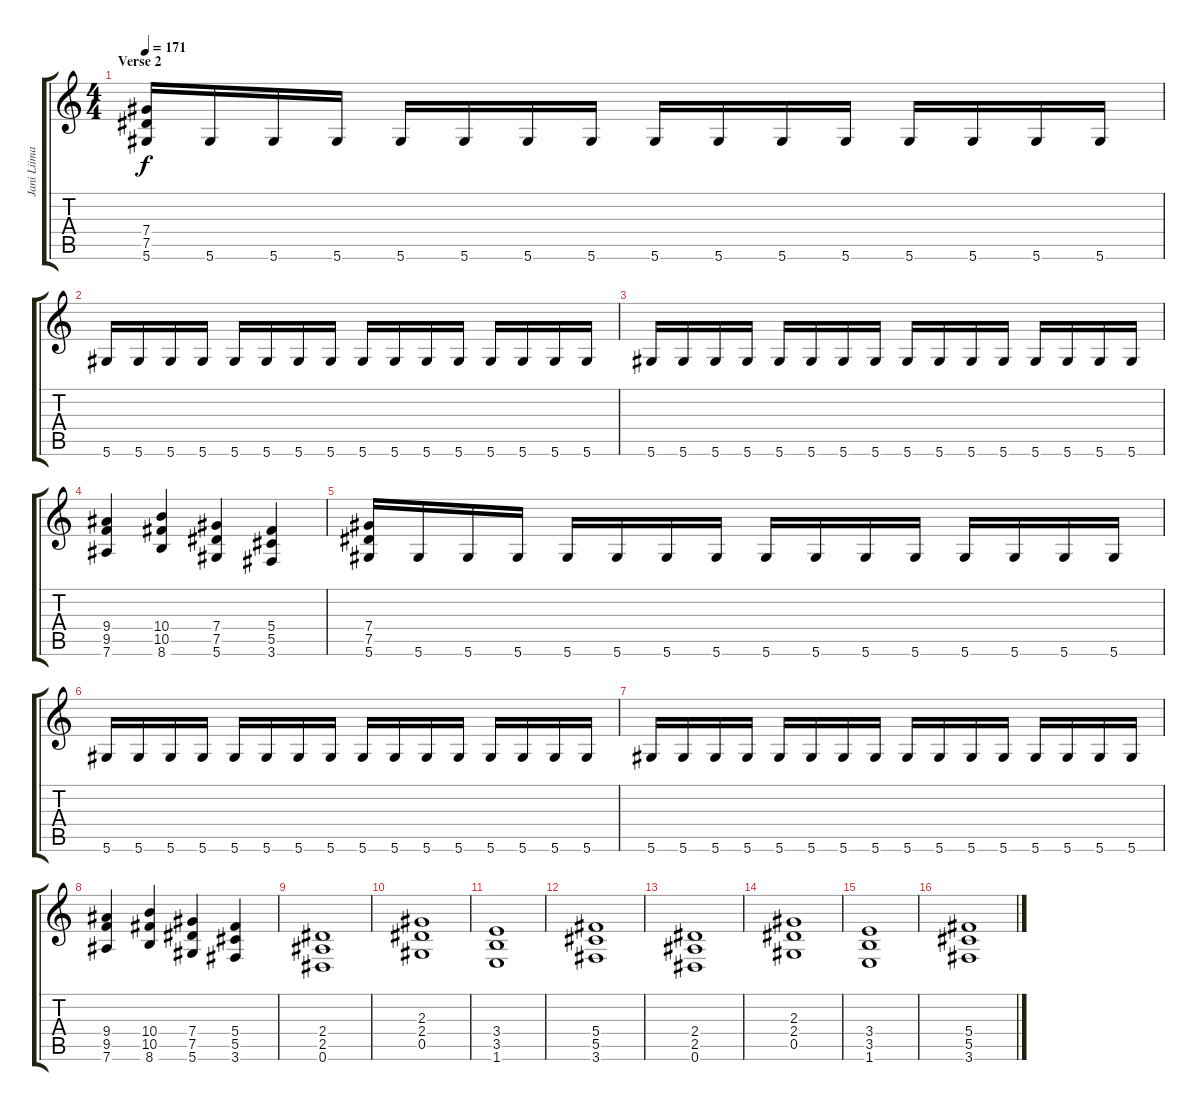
\track ("Jani Liimatainen 2" "Jani Liima") {instrument distortionguitar}
\staff {score tabs}
\tuning (Eb4 Bb3 Gb3 Db3 Ab2 Eb2) {hide}
\ts (4 4)
\section ("" "Verse 2")
\tempo 171
\clef g2
\ks aminor
(7.4 7.5 5.6).16{dy f volume 16} 5.6.16 5.6.16 5.6.16 5.6.16 5.6.16 5.6.16 5.6.16 5.6.16 5.6.16 5.6.16 5.6.16 5.6.16 5.6.16 5.6.16 5.6.16 |
5.6.16 5.6.16 5.6.16 5.6.16 5.6.16 5.6.16 5.6.16 5.6.16 5.6.16 5.6.16 5.6.16 5.6.16 5.6.16 5.6.16 5.6.16 5.6.16 |
5.6.16 5.6.16 5.6.16 5.6.16 5.6.16 5.6.16 5.6.16 5.6.16 5.6.16 5.6.16 5.6.16 5.6.16 5.6.16 5.6.16 5.6.16 5.6.16 |
(9.4 9.5 7.6).4 (10.4 10.5 8.6).4 (7.4 7.5 5.6).4 (5.4 5.5 3.6).4 |
(7.4 7.5 5.6).16 5.6.16 5.6.16 5.6.16 5.6.16 5.6.16 5.6.16 5.6.16 5.6.16 5.6.16 5.6.16 5.6.16 5.6.16 5.6.16 5.6.16 5.6.16 |
5.6.16 5.6.16 5.6.16 5.6.16 5.6.16 5.6.16 5.6.16 5.6.16 5.6.16 5.6.16 5.6.16 5.6.16 5.6.16 5.6.16 5.6.16 5.6.16 |
5.6.16 5.6.16 5.6.16 5.6.16 5.6.16 5.6.16 5.6.16 5.6.16 5.6.16 5.6.16 5.6.16 5.6.16 5.6.16 5.6.16 5.6.16 5.6.16 |
(9.4 9.5 7.6).4 (10.4 10.5 8.6).4 (7.4 7.5 5.6).4 (5.4 5.5 3.6).4 |
(2.4 2.5 0.6).1 |
(2.3 2.4 0.5).1{volume 11} |
(3.4 3.5 1.6).1 |
(5.4 5.5 3.6).1 |
(2.4 2.5 0.6).1 |
(2.3 2.4 0.5).1 |
(3.4 3.5 1.6).1 |
(5.4 5.5 3.6).1
